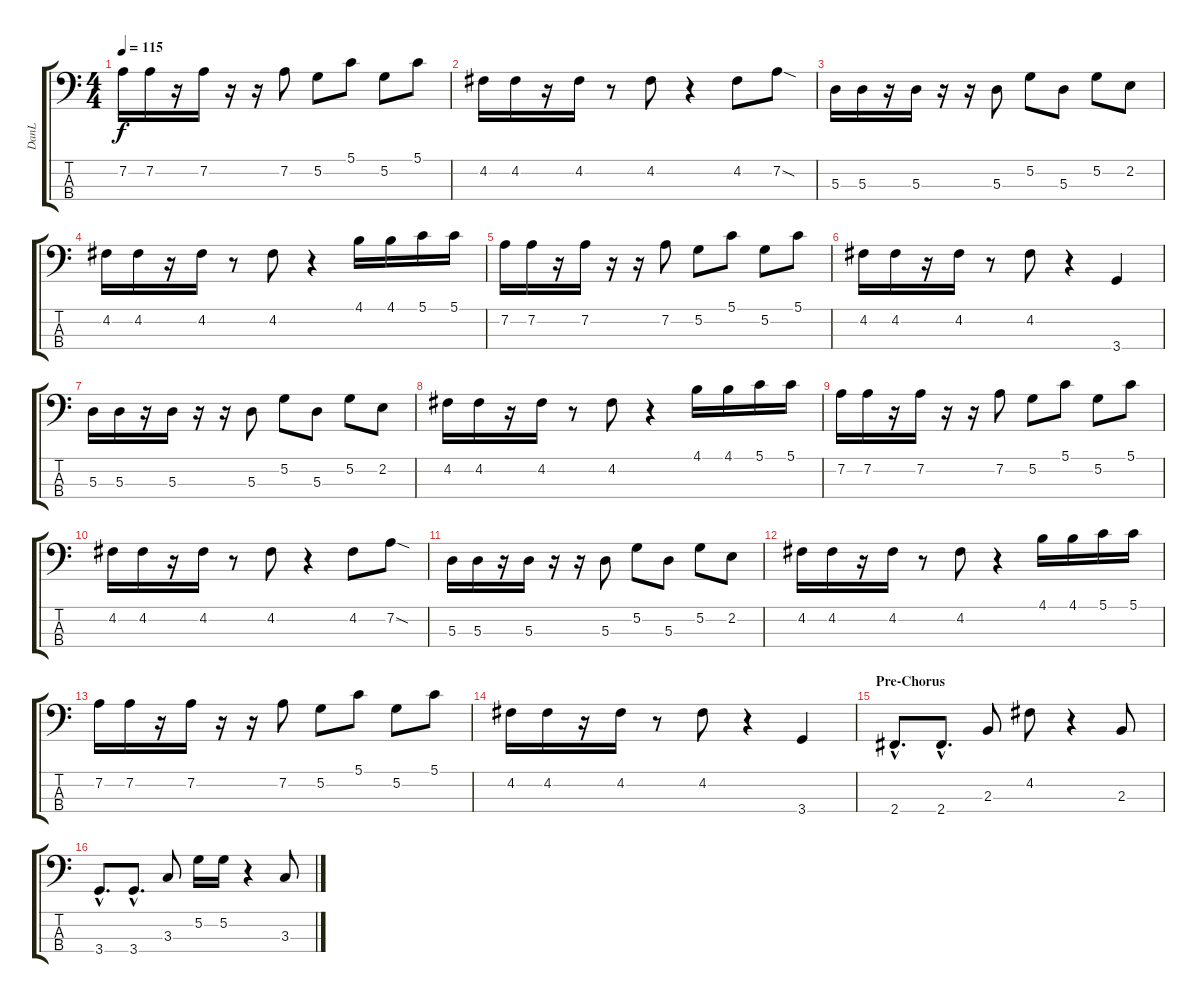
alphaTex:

\track ("DanL" "DanL") {instrument electricbassfinger}
\staff {score tabs}
\tuning (G2 D2 A1 E1) {hide}
\ts (4 4)
\tempo 115
\clef f4
\ks c
7.2.16{dy f} 7.2.16 r.16 7.2.16 r.16 r.16 7.2.8 5.2.8 5.1.8 5.2.8 5.1.8 |
4.2.16 4.2.16 r.16 4.2.16 r.8 4.2.8 r.4 4.2.8 7.2{sod}.8 |
5.3.16 5.3.16 r.16 5.3.16 r.16 r.16 5.3.8 5.2.8 5.3.8 5.2.8 2.2.8 |
4.2.16 4.2.16 r.16 4.2.16 r.8 4.2.8 r.4 4.1.16 4.1.16 5.1.16 5.1.16 |
7.2.16 7.2.16 r.16 7.2.16 r.16 r.16 7.2.8 5.2.8 5.1.8 5.2.8 5.1.8 |
4.2.16 4.2.16 r.16 4.2.16 r.8 4.2.8 r.4 3.4.4 |
5.3.16 5.3.16 r.16 5.3.16 r.16 r.16 5.3.8 5.2.8 5.3.8 5.2.8 2.2.8 |
4.2.16 4.2.16 r.16 4.2.16 r.8 4.2.8 r.4 4.1.16 4.1.16 5.1.16 5.1.16 |
7.2.16 7.2.16 r.16 7.2.16 r.16 r.16 7.2.8 5.2.8 5.1.8 5.2.8 5.1.8 |
4.2.16 4.2.16 r.16 4.2.16 r.8 4.2.8 r.4 4.2.8 7.2{sod}.8 |
5.3.16 5.3.16 r.16 5.3.16 r.16 r.16 5.3.8 5.2.8 5.3.8 5.2.8 2.2.8 |
4.2.16 4.2.16 r.16 4.2.16 r.8 4.2.8 r.4 4.1.16 4.1.16 5.1.16 5.1.16 |
7.2.16 7.2.16 r.16 7.2.16 r.16 r.16 7.2.8 5.2.8 5.1.8 5.2.8 5.1.8 |
4.2.16 4.2.16 r.16 4.2.16 r.8 4.2.8 r.4 3.4.4 |
\section ("" "Pre-Chorus")
2.4{hac}.8{d} 2.4{hac}.8{d} 2.3.8 4.2.8 r.4 2.3.8 |
3.4{hac}.8{d} 3.4{hac}.8{d} 3.3.8 5.2.16 5.2.16 r.4 3.3.8
